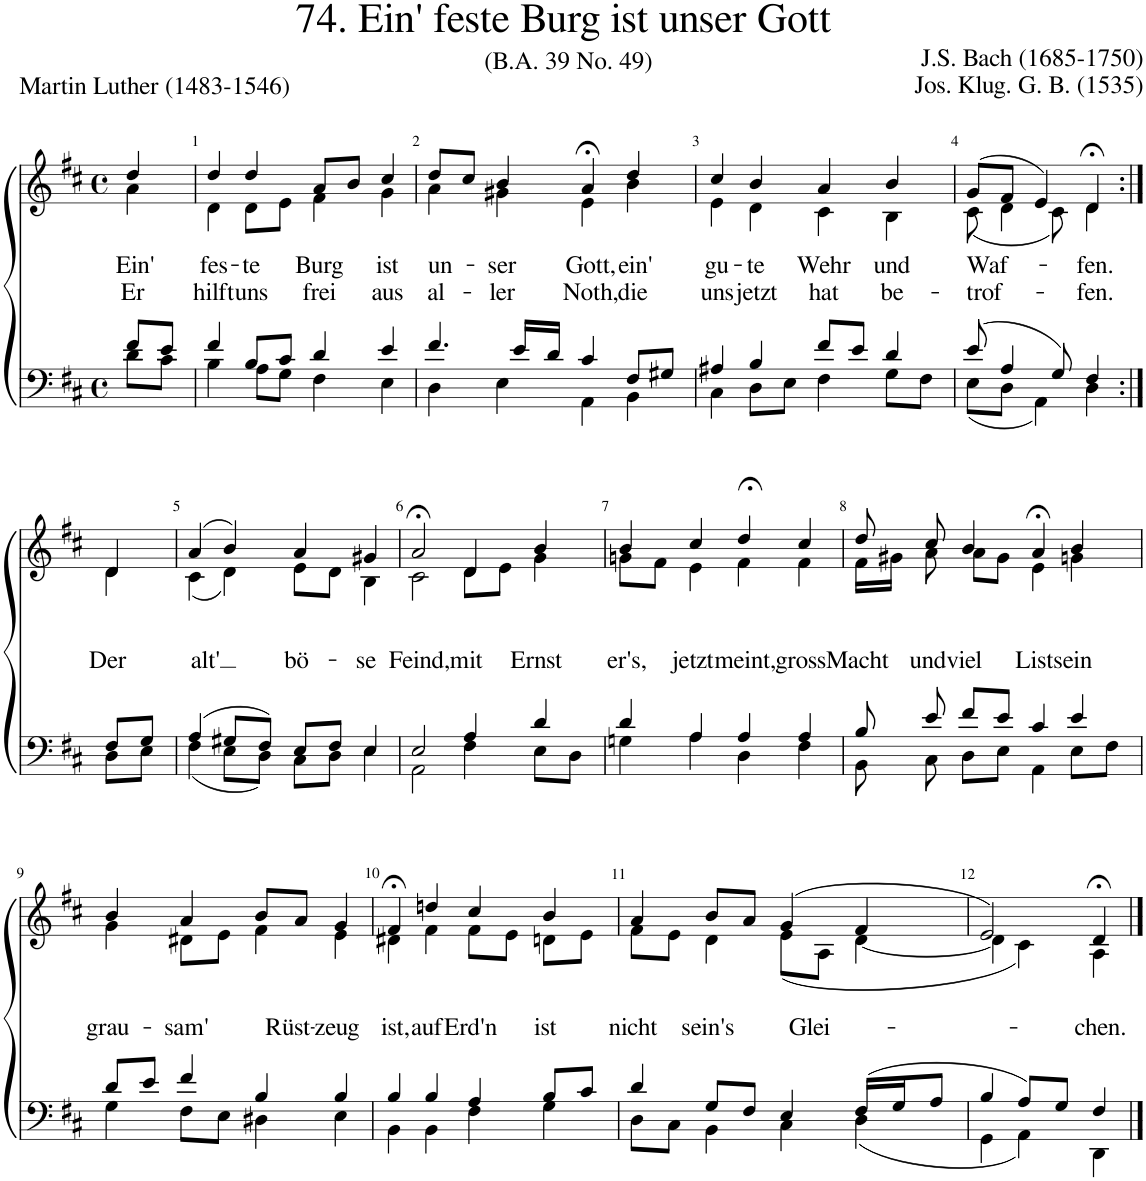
**kern	**kern	**text	**text
*part2	*part1	*part1	*part1
*staff2	*staff1	*staff1	*staff1
*I"Tenor/Bass	*I"Soprano/Alto	*	*
*clefF4	*clefG2	*	*
*k[f#c#]	*k[f#c#]	*	*
*M4/4	*M4/4	*	*
*met(c)	*met(c)	*	*
=	=	=	=
*^	*	*	*
!	!	!	!LO:LY:b	!LO:LY:b
*	*	*^	*	*
8f#/L	8d\L	4dd/	4a\	Ein'	Er
8e/J	8c#\J	.	.	.	.
=1	=1	=1	=1	=1	=1
!	!	!	!	!LO:LY:b	!LO:LY:b
4f#/	4B\	4dd/	4d\	fes-	hilft
!	!	!	!	!LO:LY:b	!LO:LY:b
8B/L	8A\L	4dd/	8d\L	-te	uns
8c#/J	8G\J	.	8e\J	.	.
!	!	!	!	!LO:LY:b	!LO:LY:b
4d/	4F#\	8a/L	4f#\	Burg	frei
.	.	8b/J	.	.	.
!	!	!	!	!LO:LY:b	!LO:LY:b
4e/	4E\	4cc#;</	4g\	ist	aus
=2	=2	=2	=2	=2	=2
!	!	!	!	!LO:LY:b	!LO:LY:b
4.f#/	4D\	8dd/L	4a\	un-	al-
.	.	8cc#/J	.	.	.
!	!	!	!	!LO:LY:b	!LO:LY:b
.	4E\	4b/	4g#X\	-ser	-ler
16e/LL	.	.	.	.	.
16d;</JJ	.	.	.	.	.
!	!	!	!	!LO:LY:b	!LO:LY:b
4c#/	4AA\	4a;<,/	4e\	Gott,	Noth,
!	!	!	!	!LO:LY:b	!LO:LY:b
8F#/L	4BB\	4dd/	4b\	ein'	die
8G#X/J	.	.	.	.	.
=3	=3	=3	=3	=3	=3
!	!	!	!	!LO:LY:b	!LO:LY:b
4A#X/	4C#\	4cc#/	4e\	gu-	uns
!	!	!	!	!LO:LY:b	!LO:LY:b
4B/	8D\L	4b/	4d\	te	jetzt
.	8E\J	.	.	.	.
!	!	!	!	!LO:LY:b	!LO:LY:b
8f#/L	4F#\	4a;</	4c#\	Wehr	hat
8e/J	.	.	.	.	.
!	!	!	!	!LO:LY:b	!LO:LY:b
4d/	8G\L	4b/	4B\	und	be-
.	8F#\J	.	.	.	.
=4	=4	=4	=4	=4	=4
!	!	!	!	!LO:LY:b	!LO:LY:b
(8e/	(8E\L	(8g/L	(8c#\	Waf-	-trof-
4A/	8D\J	8f#/J	4d\	.	.
.	4AA\)	4e/)	.	.	.
8G/)	.	.	8c#\)	.	.
!	!	!	!	!LO:LY:b	!LO:LY:b
4F#/	4D\	4d;<,/	4d\	-fen.	-fen.
!!LO:LB:g=z	!!
=4X1:|!	=4X1:|!	=4X1:|!	=4X1:|!	=4X1:|!	=4X1:|!
!	!	!	!	!	!LO:LY:b
8F#/L	8D\L	4d/	4d\	.	Der
8G/J	8E\J	.	.	.	.
=5	=5	=5	=5	=5	=5
!	!	!	!	!	!LO:LY:b
(4A/	(4F#\	(4a;</	(4c#\	.	alt'
8G#X/L	8E\L	4b/)	4d\)	.	.
8F#/J)	8D\J)	.	.	.	.
!	!	!	!	!	!LO:LY:b
8E/L	8C#\L	4a/	8e\L	.	bö-
8F#/J	8D\J	.	8d\J	.	.
!	!	!	!	!	!LO:LY:b
4E/	4E\	4g#X/	4B\	.	-se
=6	=6	=6	=6	=6	=6
!	!	!	!	!	!LO:LY:b
2E/	2AA\	2a;</	2c#\	.	Feind,
!	!	!	!	!	!LO:LY:b
4A/	4F#\	4d/	8d\L	.	mit
.	.	.	8e\J	.	.
!	!	!	!	!	!LO:LY:b
4d/	8E\L	4b/	4g\	.	Ernst
.	8D\J	.	.	.	.
=7	=7	=7	=7	=7	=7
!	!	!	!	!	!LO:LY:b
4d/	4Gn\	4b/	8gn\L	.	er's,
.	.	.	8f#\J	.	.
!	!	!	!	!	!LO:LY:b
4A/	4A\	4cc#/	4e\	.	jetzt
!	!	!	!	!	!LO:LY:b
4A/	4D\	4dd;<,/	4f#\	.	meint,
!	!	!	!	!	!LO:LY:b
4A/	4F#\	4cc#/	4f#\	.	gross
=8	=8	=8	=8	=8	=8
!	!	!	!	!	!LO:LY:b
8B/	8BB\	8dd/	16f#\LL	.	Macht
.	.	.	16g#X\JJ	.	.
!	!	!	!	!	!LO:LY:b
8e/	8C#\	8cc#/	8a\	.	und
!	!	!	!	!	!LO:LY:b
8f#/L	8D\L	4b/	8a\L	.	viel
8e/J	8E\J	.	8g#\J	.	.
!	!	!	!	!	!LO:LY:b
4c#/	4AA\	4a;<,/	4e\	.	List
!	!	!	!	!	!LO:LY:b
4e/	8E\L	4b/	4gn\	.	sein
.	8F#\J	.	.	.	.
!!LO:LB:g=z	!!
=9	=9	=9	=9	=9	=9
!	!	!	!	!	!LO:LY:b
8d/L	4G\	4b;</	4g\	.	grau-
8e/J	.	.	.	.	.
!	!	!	!	!	!LO:LY:b
4f#/	8F#\L	4a/	8d#X\L	.	-sam'
.	8E\J	.	8e\J	.	.
!	!	!	!	!	!LO:LY:b
4B/	4D#X\	8b/L	4f#\	.	Rüst-
.	.	8a/J	.	.	.
!	!	!	!	!	!LO:LY:b
4B/	4E\	4g/	4e\	.	-zeug
=10	=10	=10	=10	=10	=10
!	!	!	!	!	!LO:LY:b
4B/	4BB\	4f#;<,/	4d#X\	.	ist,
!	!	!	!	!	!LO:LY:b
4B/	4BB\	4ddn/	4f#\	.	auf
!	!	!	!	!	!LO:LY:b
4A/	4F#\	4cc#/	8f#\L	.	Erd'n
.	.	.	8e\J	.	.
!	!	!	!	!	!LO:LY:b
8B/L	4G\	4b/	8dn\L	.	ist
8c#/J	.	.	8e\J	.	.
=11	=11	=11	=11	=11	=11
!	!	!	!	!	!LO:LY:b
4d/	8D\L	4a/	8f#\L	.	nicht
.	8C#\J	.	8e\J	.	.
!	!	!	!	!	!LO:LY:b
8G/L	4BB\	8b/L	4d\	.	sein's
8F#/J	.	8a/J	.	.	.
!	!	!	!	!	!LO:LY:b
4E/	4C#\	(4g/	(8e\L	.	Glei-
.	.	.	8A\J	.	.
(16F#/LL	(4D\	4f#/	[4d\	.	.
16G/J	.	.	.	.	.
8A/J	.	.	.	.	.
=12	=12	=12	=12	=12	=12
4B;</	4GG\	2e/)	4d\]	.	.
8A/L)	4AA\)	.	4c#\)	.	.
8G/J	.	.	.	.	.
!	!	!	!	!	!LO:LY:b
4F#/	4DD\	4d;</	4A\	.	-chen.
*v	*v	*	*	*	*
*	*v	*v	*	*
==	==	==	==
*-	*-	*-	*-
